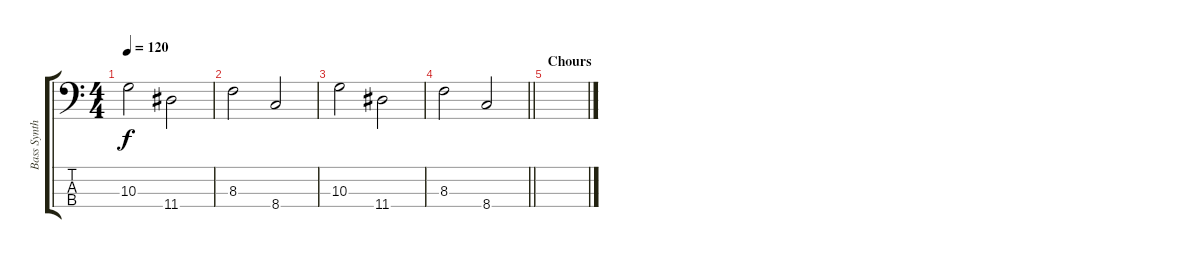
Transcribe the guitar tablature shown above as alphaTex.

\track ("Bass Synth" "Bass Synth") {instrument synthbass2}
\staff {score tabs}
\tuning (G2 D2 A1 E1) {hide}
\ts (4 4)
\tempo 120
\clef f4
\ks c
10.3.2{dy f} 11.4.2 |
8.3.2 8.4.2 |
10.3.2 11.4.2 |
\barLineRight lightlight
8.3.2 8.4.2 |
\section ("" "Chours")
